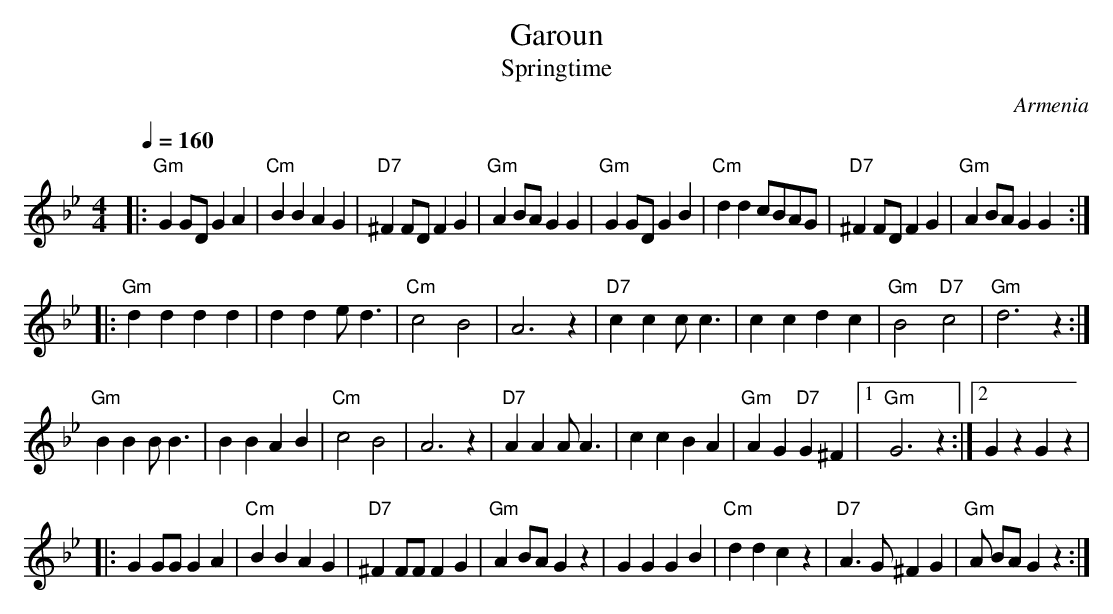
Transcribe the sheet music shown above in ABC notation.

X:1
T:Garoun
T:Springtime
O:Armenia
L:1/8
M:4/4
Q:1/4=160
K:Gm
|:"Gm" G2 GD G2 A2|"Cm" B2 B2 A2 G2|"D7" ^F2 FD F2 G2|"Gm" A2 BA G2 G2|\
"Gm" G2 GD G2 B2|"Cm" d2 d2 cBAG|"D7" ^F2 FD F2 G2|"Gm" A2 BA G2 G2:|
|:"Gm" d2 d2 d2 d2| d2 d2 e d3|"Cm" c4 B4 | A6 z2|\
 "D7" c2 c2 c c3| c2 c2 d2 c2| "Gm" B4 "D7" c4| "Gm" d6 z2 :|
"Gm"B2 B2 B B3| B2 B2 A2 B2|"Cm" c4 B4| A6 z2|\
"D7" A2 A2 A A3| c2 c2 B2 A2| "Gm" A2 G2 "D7" G2 ^F2|[1 "Gm" G6 z2:|[2 G2 z2 G2 z2|
|:G2 GG G2 A2|"Cm" B2 B2 A2 G2|"D7" ^F2 FF F2 G2|"Gm" A2 BA G2 z2|\
G2 G2 G2 B2| "Cm" d2 d2 c2 z2|"D7" A3 G ^F2 G2|"Gm" A BA G2 z2 :|
